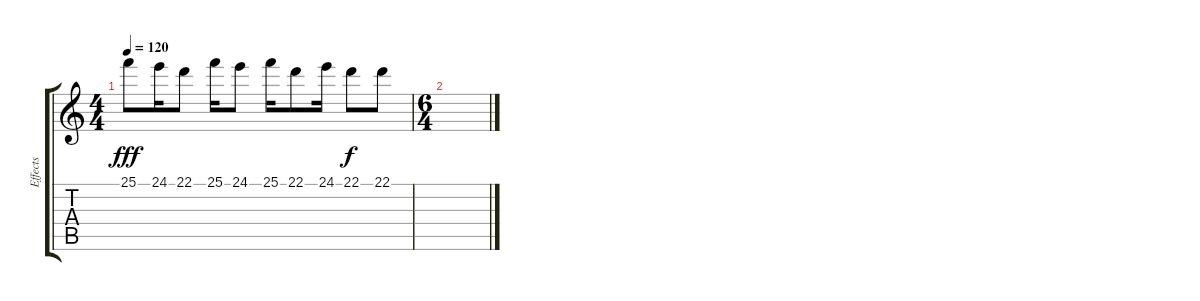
\track ("Effects" "Effects") {instrument applause}
\staff {score tabs}
\tuning (E4 B3 G3 D3 A2 E2) {hide}
\ts (4 4)
\tempo 120
\clef g2
\ks c
25.1.8{dy fff instrument applause} 24.1.16 22.1.8 25.1.16 24.1.8 25.1.16 22.1.8 24.1.16 22.1.8{dy f} 22.1.8 |
\ts (6 4)
